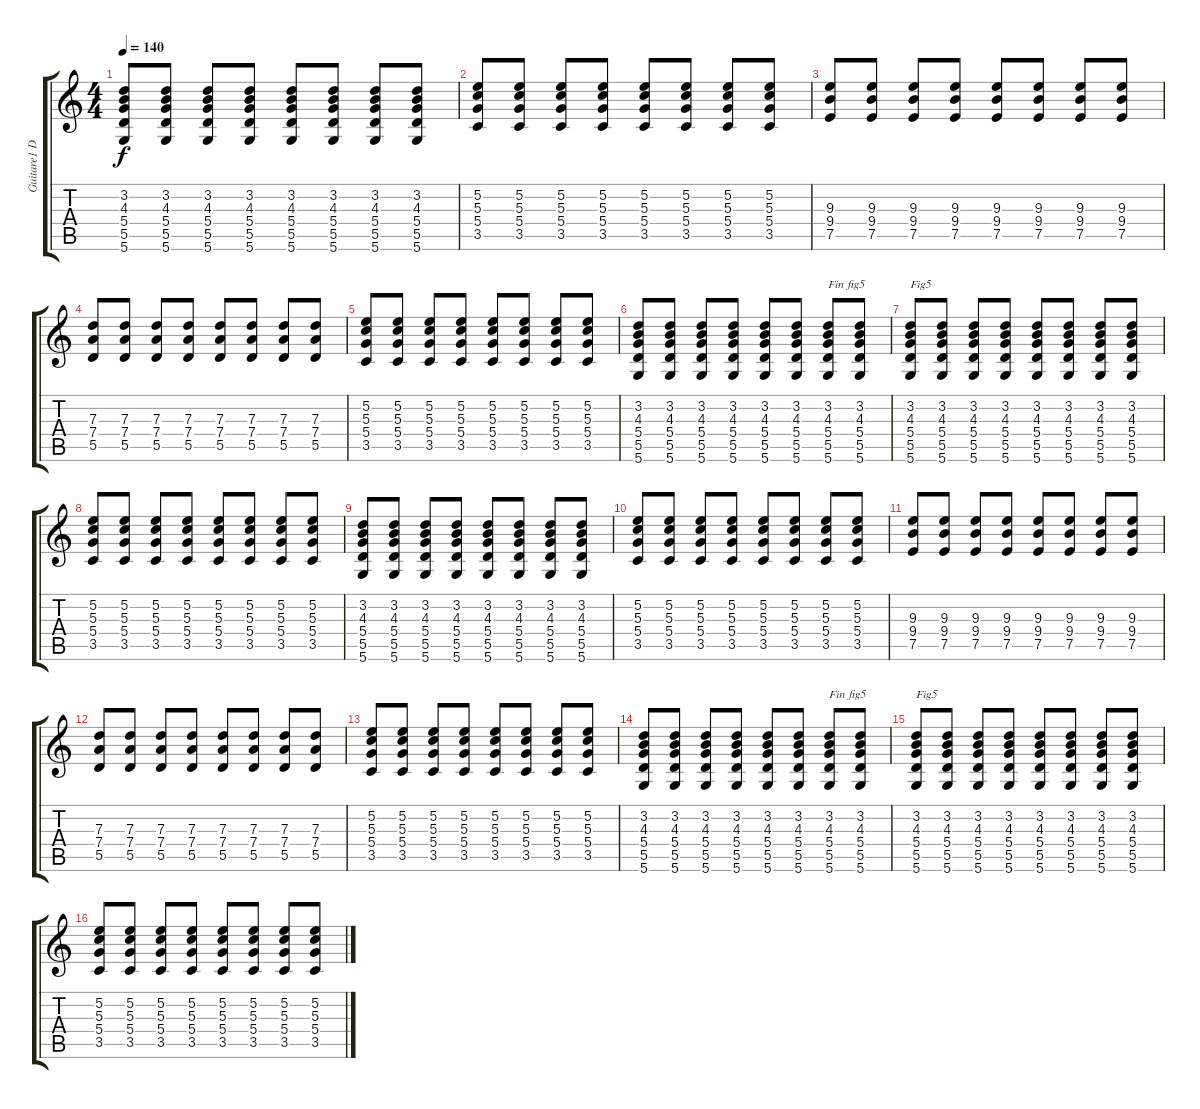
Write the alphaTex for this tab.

\track ("Guitare1 Dr-D" "Guitare1 D") {instrument overdrivenguitar}
\staff {score tabs}
\tuning (E4 B3 G3 D3 A2 D2) {hide}
\ts (4 4)
\tempo 140
\clef g2
\ks c
(3.2 4.3 5.4 5.5 5.6).8{dy f} (3.2 4.3 5.4 5.5 5.6).8 (3.2 4.3 5.4 5.5 5.6).8 (3.2 4.3 5.4 5.5 5.6).8 (3.2 4.3 5.4 5.5 5.6).8 (3.2 4.3 5.4 5.5 5.6).8 (3.2 4.3 5.4 5.5 5.6).8 (3.2 4.3 5.4 5.5 5.6).8 |
(5.2 5.3 5.4 3.5).8 (5.2 5.3 5.4 3.5).8 (5.2 5.3 5.4 3.5).8 (5.2 5.3 5.4 3.5).8 (5.2 5.3 5.4 3.5).8 (5.2 5.3 5.4 3.5).8 (5.2 5.3 5.4 3.5).8 (5.2 5.3 5.4 3.5).8 |
(9.3 9.4 7.5).8 (9.3 9.4 7.5).8 (9.3 9.4 7.5).8 (9.3 9.4 7.5).8 (9.3 9.4 7.5).8 (9.3 9.4 7.5).8 (9.3 9.4 7.5).8 (9.3 9.4 7.5).8 |
(7.3 7.4 5.5).8 (7.3 7.4 5.5).8 (7.3 7.4 5.5).8 (7.3 7.4 5.5).8 (7.3 7.4 5.5).8 (7.3 7.4 5.5).8 (7.3 7.4 5.5).8 (7.3 7.4 5.5).8 |
(5.2 5.3 5.4 3.5).8 (5.2 5.3 5.4 3.5).8 (5.2 5.3 5.4 3.5).8 (5.2 5.3 5.4 3.5).8 (5.2 5.3 5.4 3.5).8 (5.2 5.3 5.4 3.5).8 (5.2 5.3 5.4 3.5).8 (5.2 5.3 5.4 3.5).8 |
(3.2 4.3 5.4 5.5 5.6).8 (3.2 4.3 5.4 5.5 5.6).8 (3.2 4.3 5.4 5.5 5.6).8 (3.2 4.3 5.4 5.5 5.6).8 (3.2 4.3 5.4 5.5 5.6).8 (3.2 4.3 5.4 5.5 5.6).8 (3.2 4.3 5.4 5.5 5.6).8{txt "Fin fig5"} (3.2 4.3 5.4 5.5 5.6).8 |
(3.2 4.3 5.4 5.5 5.6).8{txt "Fig5 "} (3.2 4.3 5.4 5.5 5.6).8 (3.2 4.3 5.4 5.5 5.6).8 (3.2 4.3 5.4 5.5 5.6).8 (3.2 4.3 5.4 5.5 5.6).8 (3.2 4.3 5.4 5.5 5.6).8 (3.2 4.3 5.4 5.5 5.6).8 (3.2 4.3 5.4 5.5 5.6).8 |
(5.2 5.3 5.4 3.5).8 (5.2 5.3 5.4 3.5).8 (5.2 5.3 5.4 3.5).8 (5.2 5.3 5.4 3.5).8 (5.2 5.3 5.4 3.5).8 (5.2 5.3 5.4 3.5).8 (5.2 5.3 5.4 3.5).8 (5.2 5.3 5.4 3.5).8 |
(3.2 4.3 5.4 5.5 5.6).8 (3.2 4.3 5.4 5.5 5.6).8 (3.2 4.3 5.4 5.5 5.6).8 (3.2 4.3 5.4 5.5 5.6).8 (3.2 4.3 5.4 5.5 5.6).8 (3.2 4.3 5.4 5.5 5.6).8 (3.2 4.3 5.4 5.5 5.6).8 (3.2 4.3 5.4 5.5 5.6).8 |
(5.2 5.3 5.4 3.5).8 (5.2 5.3 5.4 3.5).8 (5.2 5.3 5.4 3.5).8 (5.2 5.3 5.4 3.5).8 (5.2 5.3 5.4 3.5).8 (5.2 5.3 5.4 3.5).8 (5.2 5.3 5.4 3.5).8 (5.2 5.3 5.4 3.5).8 |
(9.3 9.4 7.5).8 (9.3 9.4 7.5).8 (9.3 9.4 7.5).8 (9.3 9.4 7.5).8 (9.3 9.4 7.5).8 (9.3 9.4 7.5).8 (9.3 9.4 7.5).8 (9.3 9.4 7.5).8 |
(7.3 7.4 5.5).8 (7.3 7.4 5.5).8 (7.3 7.4 5.5).8 (7.3 7.4 5.5).8 (7.3 7.4 5.5).8 (7.3 7.4 5.5).8 (7.3 7.4 5.5).8 (7.3 7.4 5.5).8 |
(5.2 5.3 5.4 3.5).8 (5.2 5.3 5.4 3.5).8 (5.2 5.3 5.4 3.5).8 (5.2 5.3 5.4 3.5).8 (5.2 5.3 5.4 3.5).8 (5.2 5.3 5.4 3.5).8 (5.2 5.3 5.4 3.5).8 (5.2 5.3 5.4 3.5).8 |
(3.2 4.3 5.4 5.5 5.6).8 (3.2 4.3 5.4 5.5 5.6).8 (3.2 4.3 5.4 5.5 5.6).8 (3.2 4.3 5.4 5.5 5.6).8 (3.2 4.3 5.4 5.5 5.6).8 (3.2 4.3 5.4 5.5 5.6).8 (3.2 4.3 5.4 5.5 5.6).8{txt "Fin fig5"} (3.2 4.3 5.4 5.5 5.6).8 |
(3.2 4.3 5.4 5.5 5.6).8{txt "Fig5 "} (3.2 4.3 5.4 5.5 5.6).8 (3.2 4.3 5.4 5.5 5.6).8 (3.2 4.3 5.4 5.5 5.6).8 (3.2 4.3 5.4 5.5 5.6).8 (3.2 4.3 5.4 5.5 5.6).8 (3.2 4.3 5.4 5.5 5.6).8 (3.2 4.3 5.4 5.5 5.6).8 |
(5.2 5.3 5.4 3.5).8 (5.2 5.3 5.4 3.5).8 (5.2 5.3 5.4 3.5).8 (5.2 5.3 5.4 3.5).8 (5.2 5.3 5.4 3.5).8 (5.2 5.3 5.4 3.5).8 (5.2 5.3 5.4 3.5).8 (5.2 5.3 5.4 3.5).8
